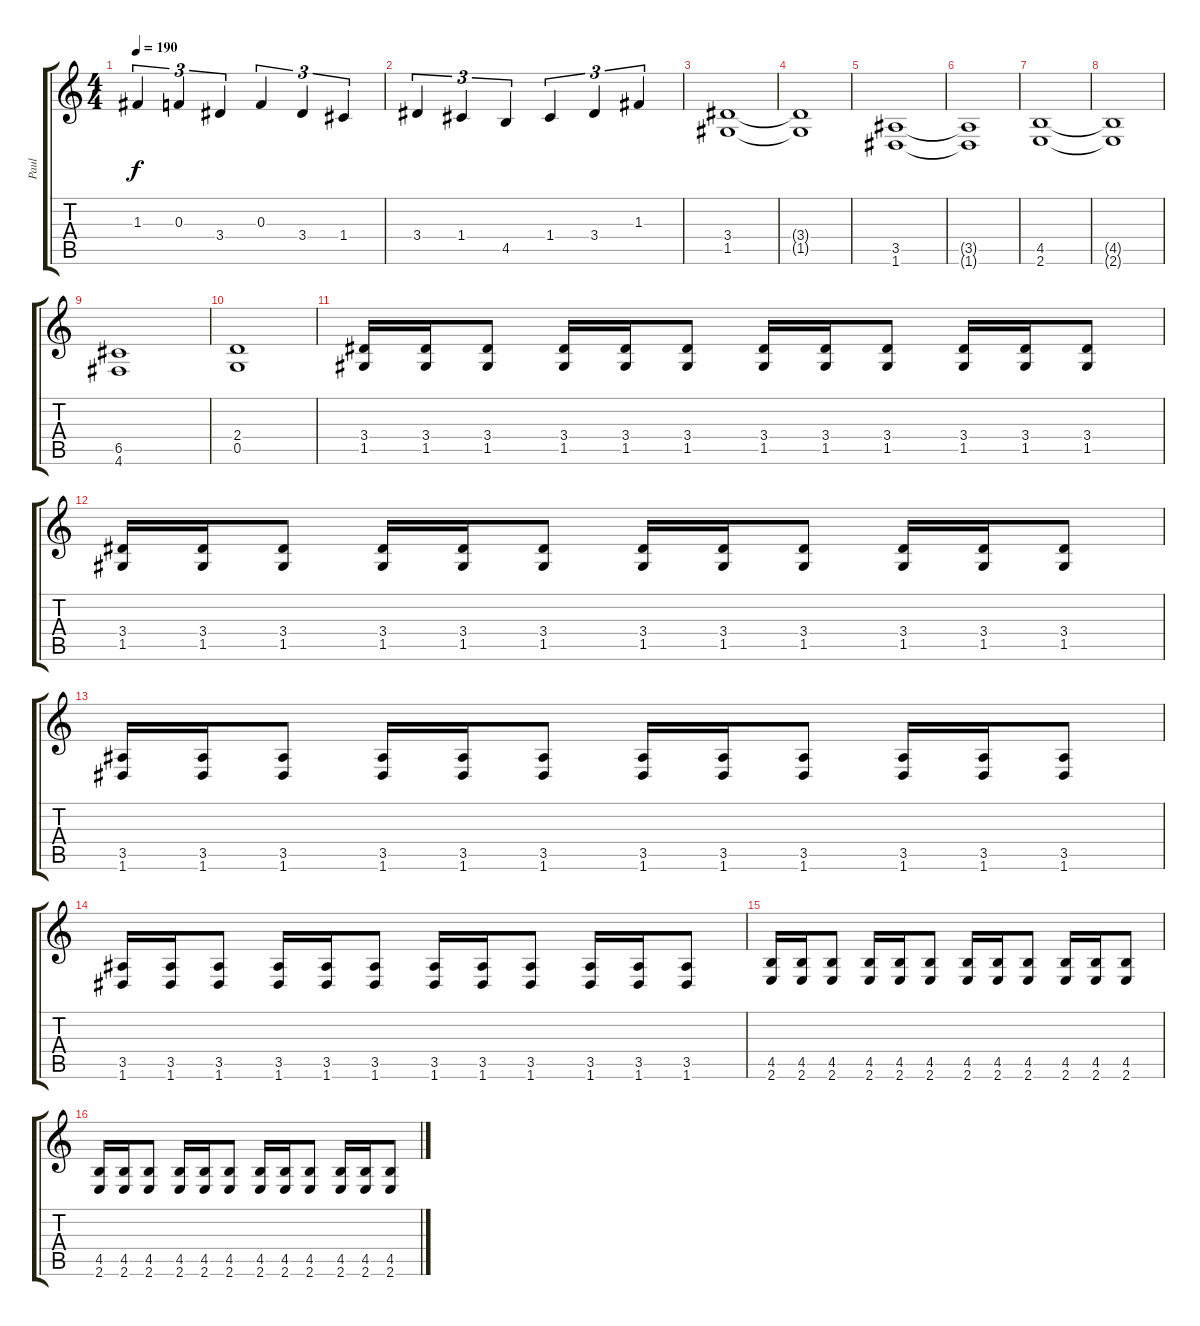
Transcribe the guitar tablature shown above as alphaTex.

\track ("Paul" "Paul") {instrument distortionguitar}
\staff {score tabs}
\tuning (D4 A3 F3 C3 G2 D2) {hide}
\ts (4 4)
\tempo 190
\clef g2
\ks c
1.3.4{tu (3 2) dy f} 0.3.4{tu (3 2)} 3.4.4{tu (3 2)} 0.3.4{tu (3 2)} 3.4.4{tu (3 2)} 1.4.4{tu (3 2)} |
3.4.4{tu (3 2)} 1.4.4{tu (3 2)} 4.5.4{tu (3 2)} 1.4.4{tu (3 2)} 3.4.4{tu (3 2)} 1.3.4{tu (3 2)} |
(3.4 1.5).1 |
(3.4{t} 1.5{t}).1 |
(3.5 1.6).1 |
(3.5{t} 1.6{t}).1 |
(4.5 2.6).1 |
(4.5{t} 2.6{t}).1 |
(6.5 4.6).1 |
(2.4 0.5).1 |
(3.4 1.5).16 (3.4 1.5).16 (3.4 1.5).8 (3.4 1.5).16 (3.4 1.5).16 (3.4 1.5).8 (3.4 1.5).16 (3.4 1.5).16 (3.4 1.5).8 (3.4 1.5).16 (3.4 1.5).16 (3.4 1.5).8 |
(3.4 1.5).16 (3.4 1.5).16 (3.4 1.5).8 (3.4 1.5).16 (3.4 1.5).16 (3.4 1.5).8 (3.4 1.5).16 (3.4 1.5).16 (3.4 1.5).8 (3.4 1.5).16 (3.4 1.5).16 (3.4 1.5).8 |
(3.5 1.6).16 (3.5 1.6).16 (3.5 1.6).8 (3.5 1.6).16 (3.5 1.6).16 (3.5 1.6).8 (3.5 1.6).16 (3.5 1.6).16 (3.5 1.6).8 (3.5 1.6).16 (3.5 1.6).16 (3.5 1.6).8 |
(3.5 1.6).16 (3.5 1.6).16 (3.5 1.6).8 (3.5 1.6).16 (3.5 1.6).16 (3.5 1.6).8 (3.5 1.6).16 (3.5 1.6).16 (3.5 1.6).8 (3.5 1.6).16 (3.5 1.6).16 (3.5 1.6).8 |
(4.5 2.6).16 (4.5 2.6).16 (4.5 2.6).8 (4.5 2.6).16 (4.5 2.6).16 (4.5 2.6).8 (4.5 2.6).16 (4.5 2.6).16 (4.5 2.6).8 (4.5 2.6).16 (4.5 2.6).16 (4.5 2.6).8 |
(4.5 2.6).16 (4.5 2.6).16 (4.5 2.6).8 (4.5 2.6).16 (4.5 2.6).16 (4.5 2.6).8 (4.5 2.6).16 (4.5 2.6).16 (4.5 2.6).8 (4.5 2.6).16 (4.5 2.6).16 (4.5 2.6).8
